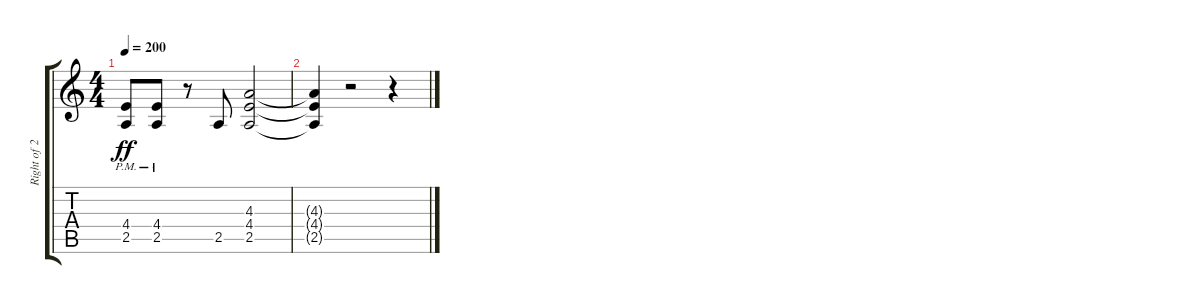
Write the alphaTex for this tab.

\track ("Right of 2A" "Right of 2") {instrument overdrivenguitar}
\staff {score tabs}
\tuning (D4 A3 F3 C3 G2 D2) {hide}
\ts (4 4)
\tempo 200
\clef g2
\ks c
(4.4{pm} 2.5{pm}).8{dy ff} (4.4{pm} 2.5{pm}).8 r.8 2.5.8 (4.3 4.4 2.5).2 |
(4.3{t} 4.4{t} 2.5{t}).4 r.2 r.4
